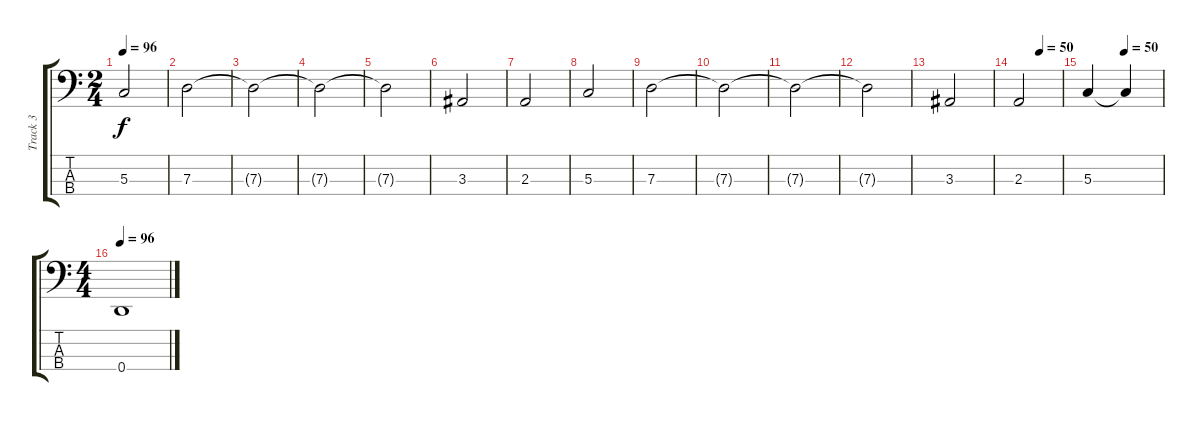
\track ("Track 3" "Track 3") {instrument electricbasspick}
\staff {score tabs}
\tuning (F2 C2 G1 D1) {hide}
\ts (2 4)
\tempo 96
\clef f4
\ks c
5.3.2{dy f} |
7.3.2 |
7.3{t}.2 |
7.3{t}.2 |
7.3{t}.2 |
3.3.2 |
2.3.2 |
5.3.2 |
7.3.2 |
7.3{t}.2 |
7.3{t}.2 |
7.3{t}.2 |
3.3.2 |
\tempo (50 0.5)
2.3.2 |
\tempo (50 0.5)
5.3.4 5.3{t}.4 |
\ts (4 4)
\tempo 96
0.4.1
